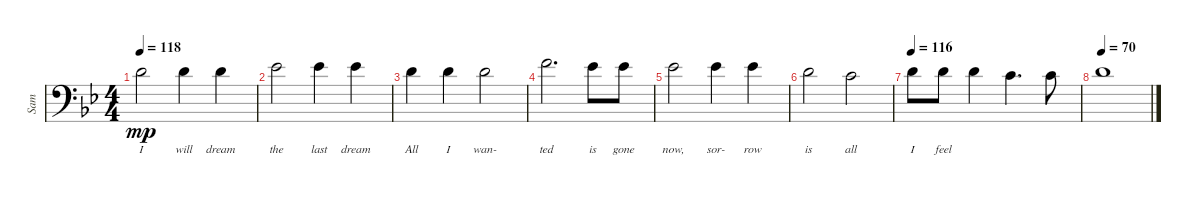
\track ("Sam" "Sam") {instrument oboe}
\staff {score}
\tuning (E4 B3 G3 D3 A2 E2 B1) {hide}
\ts (4 4)
\tempo 118
\clef f4
\ks gminor
3.2.2{lyrics (0 "I") lyrics (1 "") lyrics (2 "") lyrics (3 "") lyrics (4 "") dy mp} 3.2.4{lyrics (0 "will") lyrics (1 "") lyrics (2 "") lyrics (3 "") lyrics (4 "")} 3.2.4{lyrics (0 "dream") lyrics (1 "") lyrics (2 "") lyrics (3 "") lyrics (4 "")} |
4.2.2{lyrics (0 "the") lyrics (1 "") lyrics (2 "") lyrics (3 "") lyrics (4 "")} 4.2.4{lyrics (0 "last") lyrics (1 "") lyrics (2 "") lyrics (3 "") lyrics (4 "")} 4.2.4{lyrics (0 "dream") lyrics (1 "") lyrics (2 "") lyrics (3 "") lyrics (4 "")} |
3.2.4{lyrics (0 "All") lyrics (1 "") lyrics (2 "") lyrics (3 "") lyrics (4 "")} 3.2.4{lyrics (0 "I") lyrics (1 "") lyrics (2 "") lyrics (3 "") lyrics (4 "")} 3.2.2{lyrics (0 "wan-") lyrics (1 "") lyrics (2 "") lyrics (3 "") lyrics (4 "")} |
1.1.2{d lyrics (0 "ted") lyrics (1 "") lyrics (2 "") lyrics (3 "") lyrics (4 "")} 4.2.8{lyrics (0 "is") lyrics (1 "") lyrics (2 "") lyrics (3 "") lyrics (4 "")} 4.2.8{lyrics (0 "gone") lyrics (1 "") lyrics (2 "") lyrics (3 "") lyrics (4 "")} |
4.2.2{lyrics (0 "now,") lyrics (1 "") lyrics (2 "") lyrics (3 "") lyrics (4 "")} 4.2.4{lyrics (0 "sor-") lyrics (1 "") lyrics (2 "") lyrics (3 "") lyrics (4 "")} 4.2.4{lyrics (0 "row") lyrics (1 "") lyrics (2 "") lyrics (3 "") lyrics (4 "")} |
3.2.2{lyrics (0 "is") lyrics (1 "") lyrics (2 "") lyrics (3 "") lyrics (4 "")} 1.2.2{lyrics (0 "all") lyrics (1 "") lyrics (2 "") lyrics (3 "") lyrics (4 "")} |
\tempo 116
3.2.8{lyrics (0 "I") lyrics (1 "") lyrics (2 "") lyrics (3 "") lyrics (4 "")} 3.2.8{lyrics (0 "feel") lyrics (1 "") lyrics (2 "") lyrics (3 "") lyrics (4 "")} 3.2.4 1.2.4{d} 1.2.8 |
\tempo 70
3.2.1
